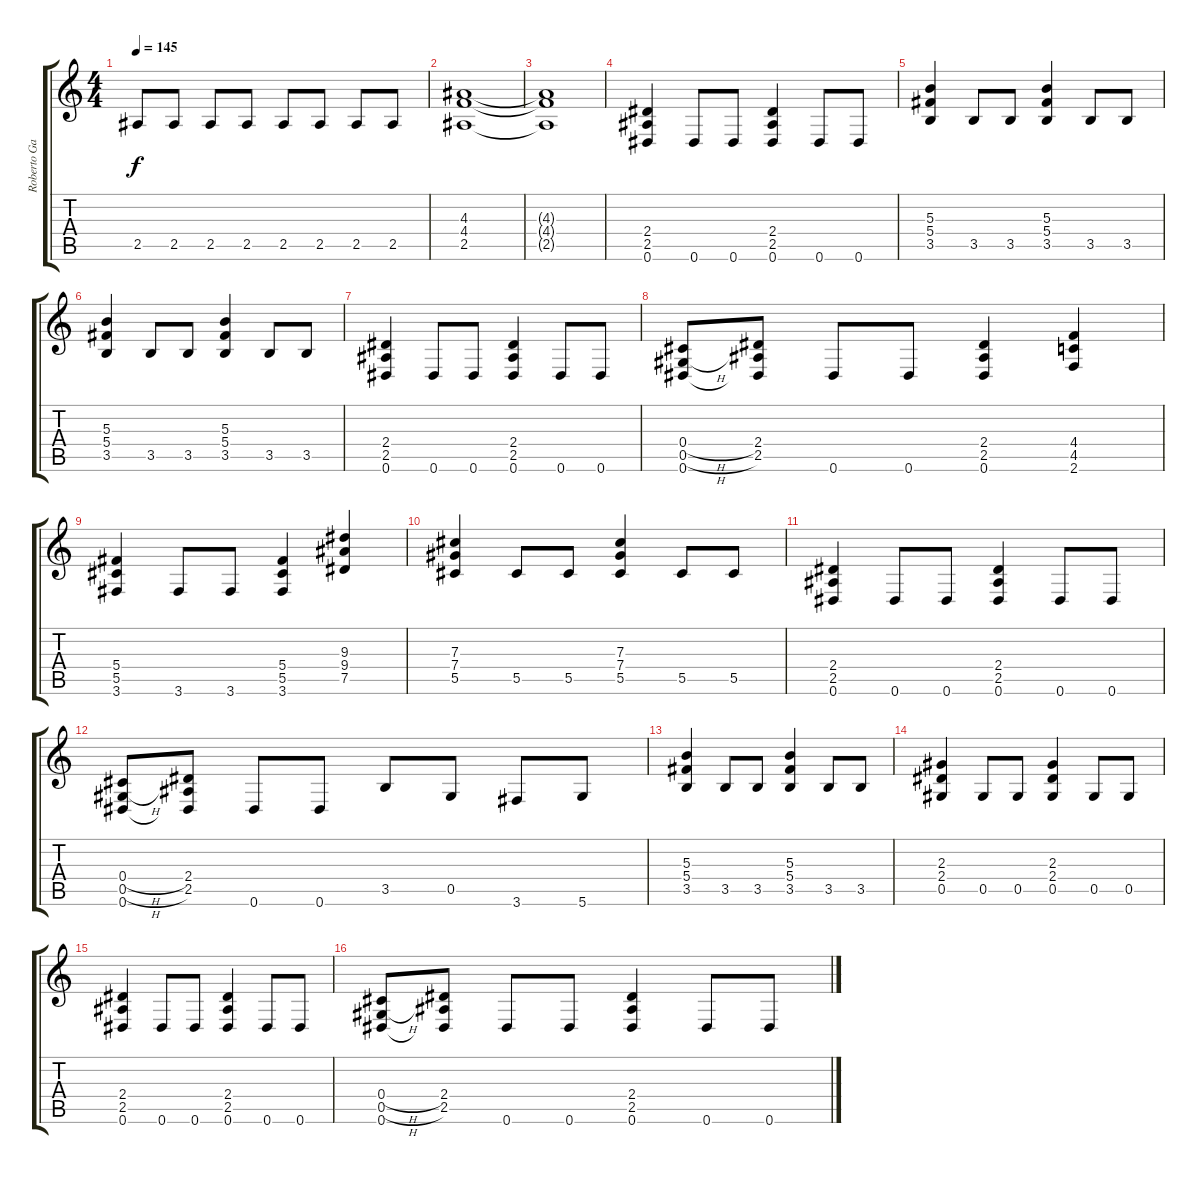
\track ("Roberto García" "Roberto Ga") {instrument distortionguitar}
\staff {score tabs}
\tuning (Eb4 Bb3 Gb3 Db3 Ab2 Eb2) {hide}
\ts (4 4)
\tempo 145
\clef g2
\ks c
2.5.8{dy f} 2.5.8 2.5.8 2.5.8 2.5.8 2.5.8 2.5.8 2.5.8 |
(4.3 4.4 2.5).1 |
(4.3{t} 4.4{t} 2.5{t}).1 |
(2.4 2.5 0.6).4 0.6.8 0.6.8 (2.4 2.5 0.6).4 0.6.8 0.6.8 |
(5.3 5.4 3.5).4 3.5.8 3.5.8 (5.3 5.4 3.5).4 3.5.8 3.5.8 |
(5.3 5.4 3.5).4 3.5.8 3.5.8 (5.3 5.4 3.5).4 3.5.8 3.5.8 |
(2.4 2.5 0.6).4 0.6.8 0.6.8 (2.4 2.5 0.6).4 0.6.8 0.6.8 |
(0.4{h} 0.5{h} 0.6).8 (2.4 2.5 0.6{t}).8 0.6.8 0.6.8 (2.4 2.5 0.6).4 (4.4 4.5 2.6).4 |
(5.4 5.5 3.6).4 3.6.8 3.6.8 (5.4 5.5 3.6).4 (9.3 9.4 7.5).4 |
(7.3 7.4 5.5).4 5.5.8 5.5.8 (7.3 7.4 5.5).4 5.5.8 5.5.8 |
(2.4 2.5 0.6).4 0.6.8 0.6.8 (2.4 2.5 0.6).4 0.6.8 0.6.8 |
(0.4{h} 0.5{h} 0.6).8 (2.4 2.5 0.6{t}).8 0.6.8 0.6.8 3.5.8 0.5.8 3.6.8 5.6.8 |
(5.3 5.4 3.5).4 3.5.8 3.5.8 (5.3 5.4 3.5).4 3.5.8 3.5.8 |
(2.3 2.4 0.5).4 0.5.8 0.5.8 (2.3 2.4 0.5).4 0.5.8 0.5.8 |
(2.4 2.5 0.6).4 0.6.8 0.6.8 (2.4 2.5 0.6).4 0.6.8 0.6.8 |
(0.4{h} 0.5{h} 0.6).8 (2.4 2.5 0.6{t}).8 0.6.8 0.6.8 (2.4 2.5 0.6).4 0.6.8 0.6.8
